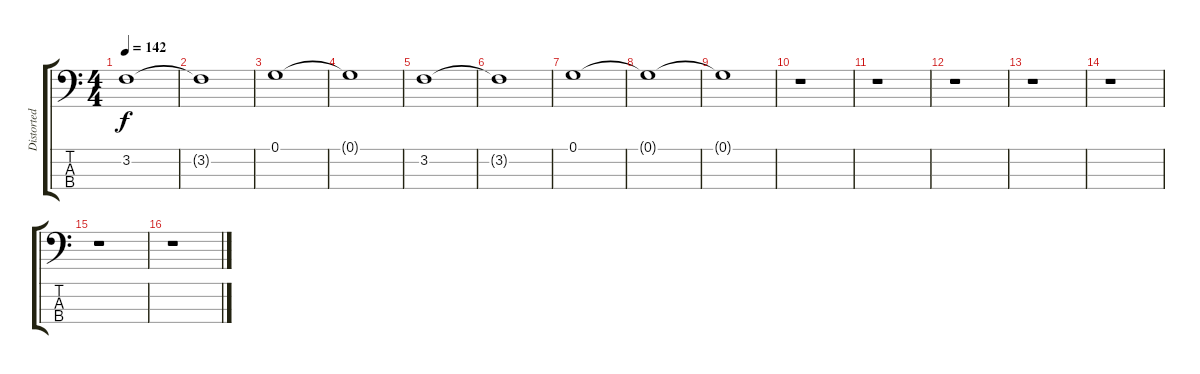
\track ("Distorted Bass" "Distorted ") {instrument overdrivenguitar}
\staff {score tabs}
\tuning (G2 D2 A1 E1) {hide}
\ts (4 4)
\tempo 142
\clef f4
\ks c
3.2.1{dy f volume 14} |
3.2{t}.1 |
0.1.1{volume 2} |
0.1{t}.1 |
3.2.1{volume 2} |
3.2{t}.1 |
0.1.1{volume 14} |
0.1{t}.1 |
0.1{t}.1 |
r.1 |
r.1 |
r.1 |
r.1 |
r.1 |
r.1 |
r.1
